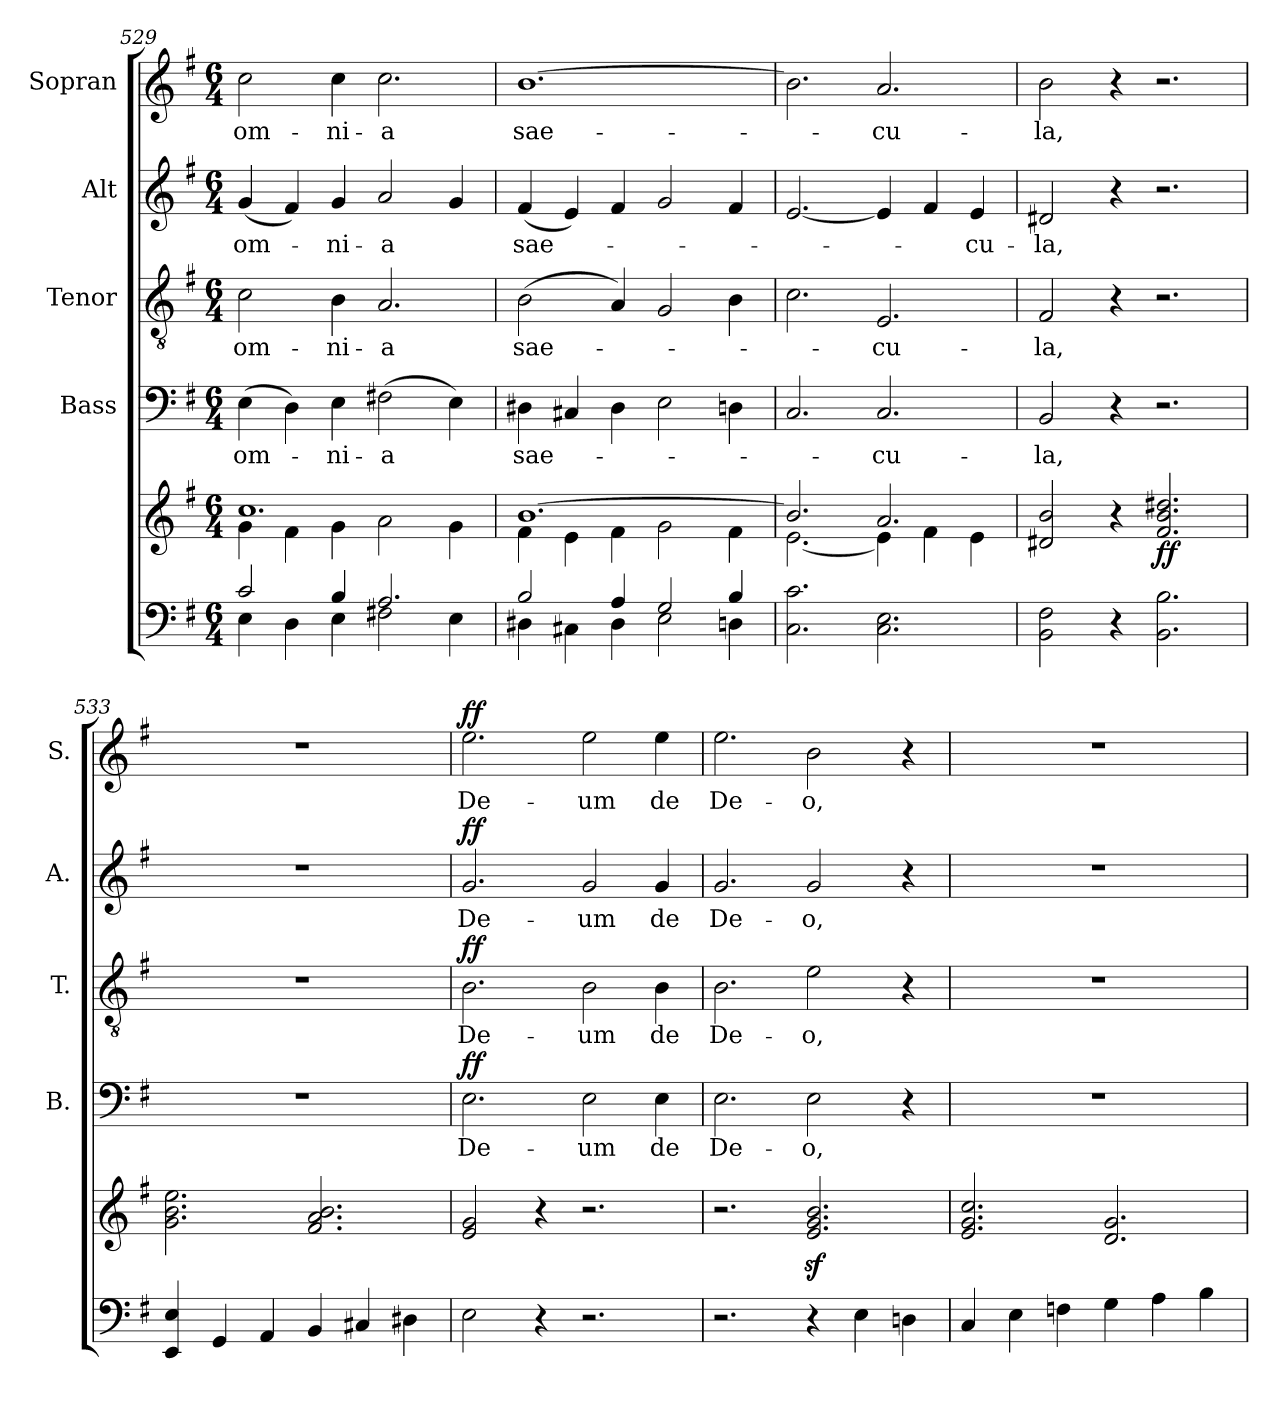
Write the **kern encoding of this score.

**kern	**kern	**dynam	**kern	**text	**dynam	**kern	**text	**dynam	**kern	**text	**dynam	**kern	**text	**dynam
*part5	*part5	*part5	*part4	*part4	*part4	*part3	*part3	*part3	*part2	*part2	*part2	*part1	*part1	*part1
*staff6	*staff5	*staff5/6	*staff4	*staff4	*staff4	*staff3	*staff3	*staff3	*staff2	*staff2	*staff2	*staff1	*staff1	*staff1
*	*	*	*I"Bass	*	*	*I"Tenor	*	*	*I"Alt	*	*	*I"Sopran	*	*
*	*	*	*I'B.	*	*	*I'T.	*	*	*I'A.	*	*	*I'S.	*	*
*clefF4	*clefG2	*	*clefF4	*	*	*clefGv2	*	*	*clefG2	*	*	*clefG2	*	*
*k[f#]	*k[f#]	*	*k[f#]	*	*	*k[f#]	*	*	*k[f#]	*	*	*k[f#]	*	*
*G:	*G:	*	*G:	*	*	*G:	*	*	*G:	*	*	*G:	*	*
*M6/4	*M6/4	*	*M6/4	*	*	*M6/4	*	*	*M6/4	*	*	*M6/4	*	*
=529	=529	=529	=529	=529	=529	=529	=529	=529	=529	=529	=529	=529	=529	=529
*^	*^	*	*	*	*	*	*	*	*	*	*	*	*	*
!	!	!	!	!	!	!LO:LY:b	!	!	!LO:LY:b	!	!	!LO:LY:b	!	!	!LO:LY:b	!
2c/	4E\	1.cc	4g\	.	(>4E\	om-	.	2c\	om-	.	(<4g/	om-	.	2cc\	om-	.
.	4D\	.	4f#\	.	4D\)	.	.	.	.	.	4f#/)	.	.	.	.	.
!	!	!	!	!	!	!LO:LY:b	!	!	!LO:LY:b	!	!	!LO:LY:b	!	!	!LO:LY:b	!
4B/	4E\	.	4g\	.	4E\	-ni-	.	4B\	-ni-	.	4g/	-ni-	.	4cc\	-ni-	.
!	!	!	!	!	!	!LO:LY:b	!	!	!LO:LY:b	!	!	!LO:LY:b	!	!	!LO:LY:b	!
2.A/	2F#X\	.	2a\	.	(>2F#X\	-a	.	2.A/	-a	.	2a/	-a	.	2.cc\	-a	.
.	4E\	.	4g\	.	4E\)	.	.	.	.	.	4g/	.	.	.	.	.
=530	=530	=530	=530	=530	=530	=530	=530	=530	=530	=530	=530	=530	=530	=530	=530	=530
!	!	!	!	!	!	!LO:LY:b	!	!	!LO:LY:b	!	!	!LO:LY:b	!	!	!LO:LY:b	!
2B/	4D#X\	[>1.b	4f#\	.	4D#X\	sae-	.	(>2B\	sae-	.	(<4f#/	sae-	.	[1.b	sae-	.
.	4C#X\	.	4e\	.	4C#X/	.	.	.	.	.	4e/)	.	.	.	.	.
4A/	4D#\	.	4f#\	.	4D#\	.	.	4A/)	.	.	4f#/	.	.	.	.	.
2G/	2E\	.	2g\	.	2E\	.	.	2G/	.	.	2g/	.	.	.	.	.
4B/	4Dn\	.	4f#\	.	4Dn\	.	.	4B\	.	.	4f#/	.	.	.	.	.
*v	*v	*	*	*	*	*	*	*	*	*	*	*	*	*	*	*
=531	=531	=531	=531	=531	=531	=531	=531	=531	=531	=531	=531	=531	=531	=531	=531
2.C\ 2.c\	2.b/]	[<2.e\	.	2.C/	.	.	2.c\	.	.	[2.e/	.	.	2.b\]	.	.
!	!	!	!	!	!LO:LY:b	!	!	!LO:LY:b	!	!	!	!	!	!LO:LY:b	!
2.C\ 2.E\	2.a/	4e\]	.	2.C/	-cu-	.	2.E/	-cu-	.	4e/]	.	.	2.a/	-cu-	.
.	.	4f#\	.	.	.	.	.	.	.	4f#/	.	.	.	.	.
!	!	!	!	!	!	!	!	!	!	!	!LO:LY:b	!	!	!	!
.	.	4e\	.	.	.	.	.	.	.	4e/	-cu-	.	.	.	.
!!LO:PB:g=z
=532	=532	=532	=532	=532	=532	=532	=532	=532	=532	=532	=532	=532	=532	=532	=532
!	!	!	!	!	!LO:LY:b	!	!	!LO:LY:b	!	!	!LO:LY:b	!	!	!LO:LY:b	!
*	*v	*v	*	*	*	*	*	*	*	*	*	*	*	*	*
2BB\ 2F#\	2d#X/ 2b/	.	2BB/	-la,	.	2F#/	-la,	.	2d#X/	-la,	.	2b\	-la,	.
4r	4r	.	4r	.	.	4r	.	.	4r	.	.	4r	.	.
!	!	!LO:DY:b	!	!	!	!	!	!	!	!	!	!	!	!
2.BB\ 2.B\	2.f#/ 2.b/ 2.dd#X/	ff	2.r	.	.	2.r	.	.	2.r	.	.	2.r	.	.
=533	=533	=533	=533	=533	=533	=533	=533	=533	=533	=533	=533	=533	=533	=533
4EE/ 4E/	2.g\ 2.b\ 2.ee\	.	1.r	.	.	1.r	.	.	1.r	.	.	1.r	.	.
4GG/	.	.	.	.	.	.	.	.	.	.	.	.	.	.
4AA/	.	.	.	.	.	.	.	.	.	.	.	.	.	.
4BB/	2.f#/ 2.a/ 2.b/	.	.	.	.	.	.	.	.	.	.	.	.	.
4C#X/	.	.	.	.	.	.	.	.	.	.	.	.	.	.
4D#X\	.	.	.	.	.	.	.	.	.	.	.	.	.	.
=534	=534	=534	=534	=534	=534	=534	=534	=534	=534	=534	=534	=534	=534	=534
!	!	!	!	!LO:LY:b	!LO:DY:a	!	!LO:LY:b	!LO:DY:a	!	!LO:LY:b	!LO:DY:a	!	!LO:LY:b	!LO:DY:a
2E\	2e/ 2g/	.	2.E\	De-	ff	2.B\	De-	ff	2.g/	De-	ff	2.ee\	De-	ff
4r	4r	.	.	.	.	.	.	.	.	.	.	.	.	.
!	!	!	!	!LO:LY:b	!	!	!LO:LY:b	!	!	!LO:LY:b	!	!	!LO:LY:b	!
2.r	2.r	.	2E\	-um	.	2B\	-um	.	2g/	-um	.	2ee\	-um	.
!	!	!	!	!LO:LY:b	!	!	!LO:LY:b	!	!	!LO:LY:b	!	!	!LO:LY:b	!
.	.	.	4E\	de	.	4B\	de	.	4g/	de	.	4ee\	de	.
=535	=535	=535	=535	=535	=535	=535	=535	=535	=535	=535	=535	=535	=535	=535
!	!	!	!	!LO:LY:b	!	!	!LO:LY:b	!	!	!LO:LY:b	!	!	!LO:LY:b	!
2.r	2.r	.	2.E\	De-	.	2.B\	De-	.	2.g/	De-	.	2.ee\	De-	.
!	!	!	!	!LO:LY:b	!	!	!LO:LY:b	!	!	!LO:LY:b	!	!	!LO:LY:b	!
4r	2.e/z< 2.g/z< 2.b/z<	.	2E\	-o,	.	2e\	-o,	.	2g/	-o,	.	2b\	-o,	.
4E\	.	.	.	.	.	.	.	.	.	.	.	.	.	.
4Dn\	.	.	4r	.	.	4r	.	.	4r	.	.	4r	.	.
=536	=536	=536	=536	=536	=536	=536	=536	=536	=536	=536	=536	=536	=536	=536
4C/	2.e/ 2.g/ 2.cc/	.	1.r	.	.	1.r	.	.	1.r	.	.	1.r	.	.
4E\	.	.	.	.	.	.	.	.	.	.	.	.	.	.
4Fn\	.	.	.	.	.	.	.	.	.	.	.	.	.	.
4G\	2.d/ 2.g/	.	.	.	.	.	.	.	.	.	.	.	.	.
4A\	.	.	.	.	.	.	.	.	.	.	.	.	.	.
4B\	.	.	.	.	.	.	.	.	.	.	.	.	.	.
=	=	=	=	=	=	=	=	=	=	=	=	=	=	=
*-	*-	*-	*-	*-	*-	*-	*-	*-	*-	*-	*-	*-	*-	*-
